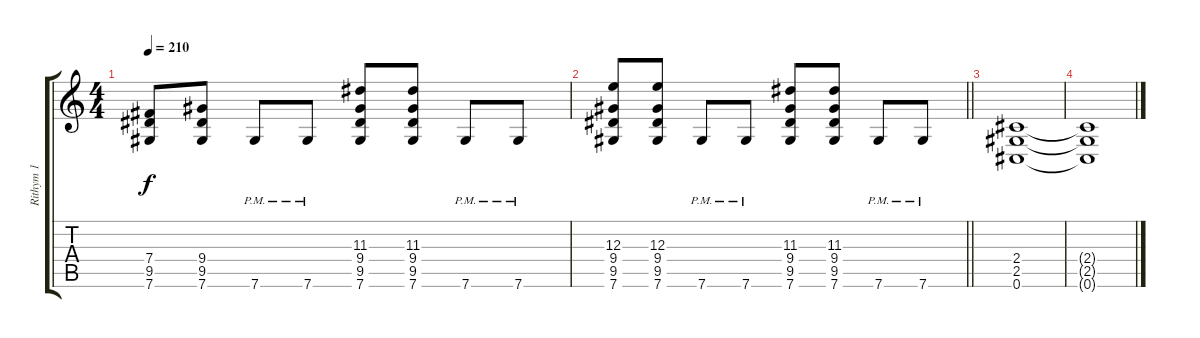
\track ("Rithym 1" "Rithym 1") {instrument distortionguitar}
\staff {score tabs}
\tuning (Db4 Ab3 E3 B2 Gb2 Db2) {hide}
\ts (4 4)
\tempo 210
\clef g2
\ks c
(7.4 9.5 7.6).8{dy f} (9.4 9.5 7.6).8 7.6{pm}.8 7.6{pm}.8 (11.3 9.4 9.5 7.6).8 (11.3 9.4 9.5 7.6).8 7.6{pm}.8 7.6{pm}.8 |
\barLineRight lightlight
(12.3 9.4 9.5 7.6).8 (12.3 9.4 9.5 7.6).8 7.6{pm}.8 7.6{pm}.8 (11.3 9.4 9.5 7.6).8 (11.3 9.4 9.5 7.6).8 7.6{pm}.8 7.6{pm}.8 |
(2.4 2.5 0.6).1 |
(2.4{t} 2.5{t} 0.6{t}).1
